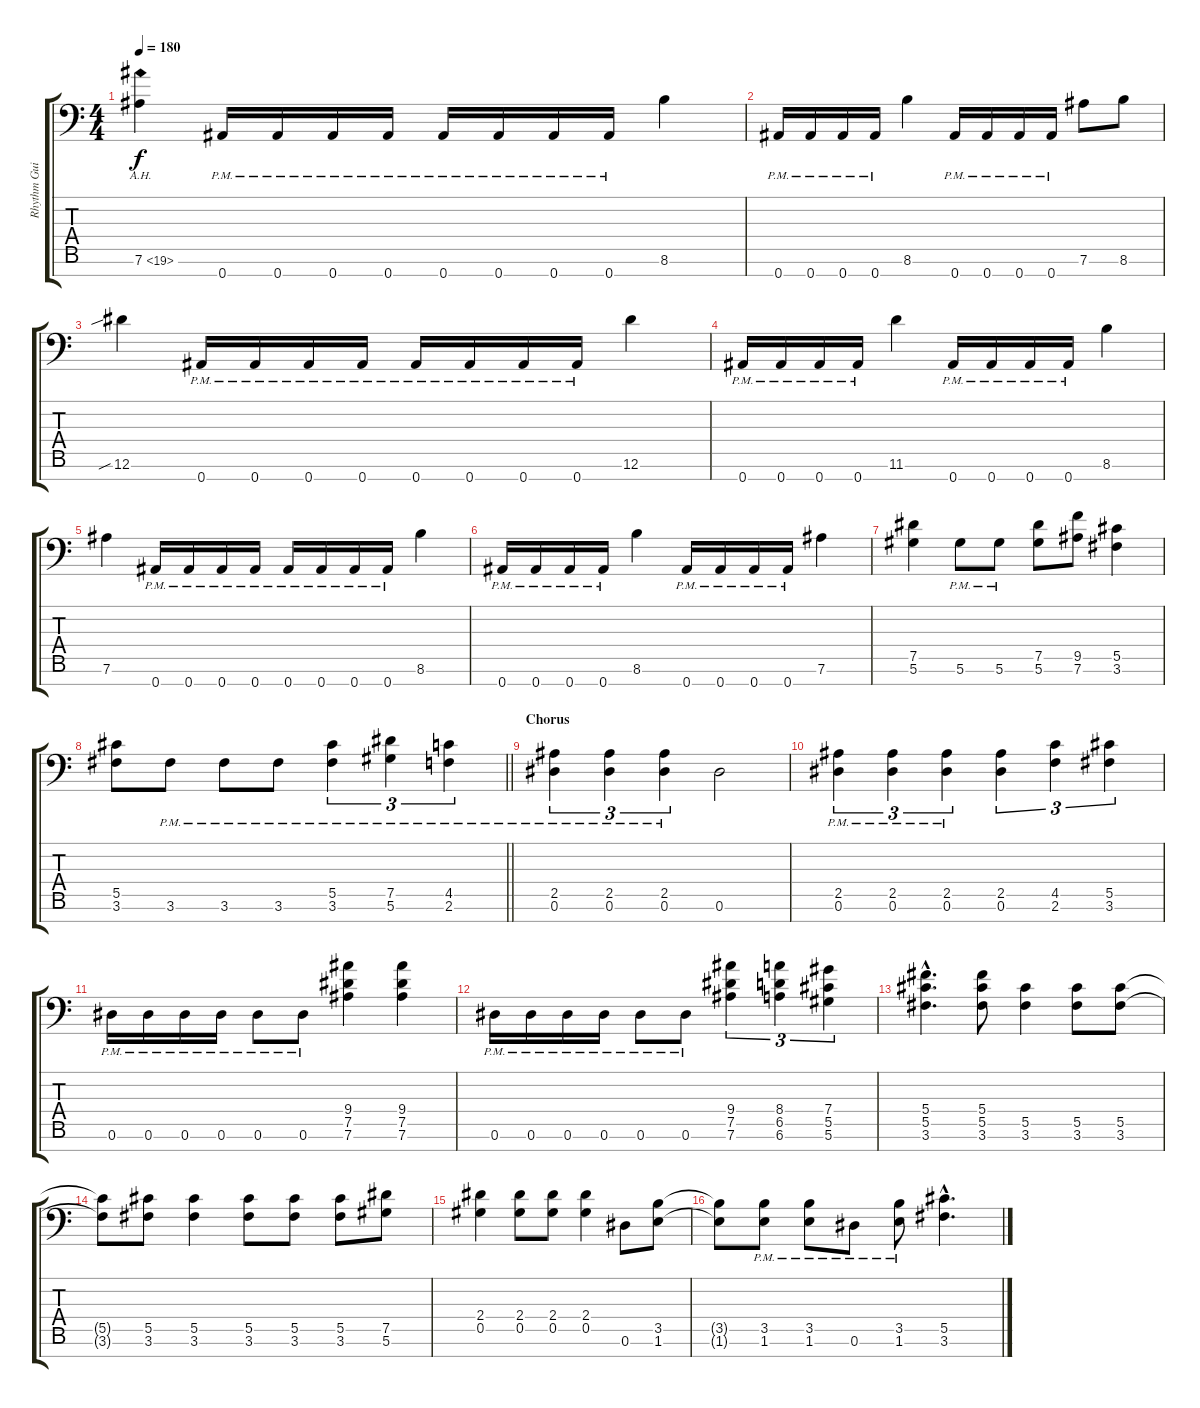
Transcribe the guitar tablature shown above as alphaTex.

\track ("Rhythm Guitar" "Rhythm Gui") {instrument distortionguitar}
\staff {score tabs}
\tuning (Eb4 Bb3 Gb3 Db3 Ab2 Eb2 Bb1) {hide}
\ts (4 4)
\section ("" "")
\tempo 180
\clef f4
\ks c
7.6{ah 12}.4{dy f} 0.7{pm}.16 0.7{pm}.16 0.7{pm}.16 0.7{pm}.16 0.7{pm}.16 0.7{pm}.16 0.7{pm}.16 0.7{pm}.16 8.6.4 |
0.7{pm}.16 0.7{pm}.16 0.7{pm}.16 0.7{pm}.16 8.6.4 0.7{pm}.16 0.7{pm}.16 0.7{pm}.16 0.7{pm}.16 7.6.8 8.6.8 |
12.6{sib}.4 0.7{pm}.16 0.7{pm}.16 0.7{pm}.16 0.7{pm}.16 0.7{pm}.16 0.7{pm}.16 0.7{pm}.16 0.7{pm}.16 12.6.4 |
0.7{pm}.16 0.7{pm}.16 0.7{pm}.16 0.7{pm}.16 11.6.4 0.7{pm}.16 0.7{pm}.16 0.7{pm}.16 0.7{pm}.16 8.6.4 |
7.6.4 0.7{pm}.16 0.7{pm}.16 0.7{pm}.16 0.7{pm}.16 0.7{pm}.16 0.7{pm}.16 0.7{pm}.16 0.7{pm}.16 8.6.4 |
0.7{pm}.16 0.7{pm}.16 0.7{pm}.16 0.7{pm}.16 8.6.4 0.7{pm}.16 0.7{pm}.16 0.7{pm}.16 0.7{pm}.16 7.6.4 |
(7.5 5.6).4 5.6{pm}.8 5.6{pm}.8 (7.5 5.6).8 (9.5 7.6).8 (5.5 3.6).4 |
\barLineRight lightlight
(5.5 3.6).8 3.6{pm}.8 3.6{pm}.8 3.6{pm}.8 (5.5{pm} 3.6).4{tu (3 2)} (7.5{pm} 5.6).4{tu (3 2)} (4.5{pm} 2.6).4{tu (3 2)} |
\section ("" "Chorus")
(2.5{pm} 0.6).4{tu (3 2)} (2.5{pm} 0.6).4{tu (3 2)} (2.5{pm} 0.6).4{tu (3 2)} 0.6.2 |
(2.5{pm} 0.6).4{tu (3 2)} (2.5{pm} 0.6).4{tu (3 2)} (2.5{pm} 0.6).4{tu (3 2)} (2.5 0.6).4{tu (3 2)} (4.5 2.6).4{tu (3 2)} (5.5 3.6).4{tu (3 2)} |
0.6{pm}.16 0.6{pm}.16 0.6{pm}.16 0.6{pm}.16 0.6{pm}.8 0.6{pm}.8 (9.4 7.5 7.6).4 (9.4 7.5 7.6).4 |
0.6{pm}.16 0.6{pm}.16 0.6{pm}.16 0.6{pm}.16 0.6{pm}.8 0.6{pm}.8 (9.4 7.5 7.6).4{tu (3 2)} (8.4 6.5 6.6).4{tu (3 2)} (7.4 5.5 5.6).4{tu (3 2)} |
(5.4{hac} 5.5{hac} 3.6{hac}).4{d} (5.4 5.5 3.6).8 (5.5 3.6).4 (5.5 3.6).8 (5.5 3.6).8 |
(5.5{t} 3.6{t}).8 (5.5 3.6).8 (5.5 3.6).4 (5.5 3.6).8 (5.5 3.6).8 (5.5 3.6).8 (7.5 5.6).8 |
(2.4 0.5).4 (2.4 0.5).8 (2.4 0.5).8 (2.4 0.5).4 0.6.8 (3.5 1.6).8 |
(3.5{t} 1.6{t}).8 (3.5 1.6{pm}).8 (3.5 1.6{pm}).8 0.6{pm}.8 (3.5 1.6{pm}).8 (5.5{hac} 3.6{hac}).4{d}
